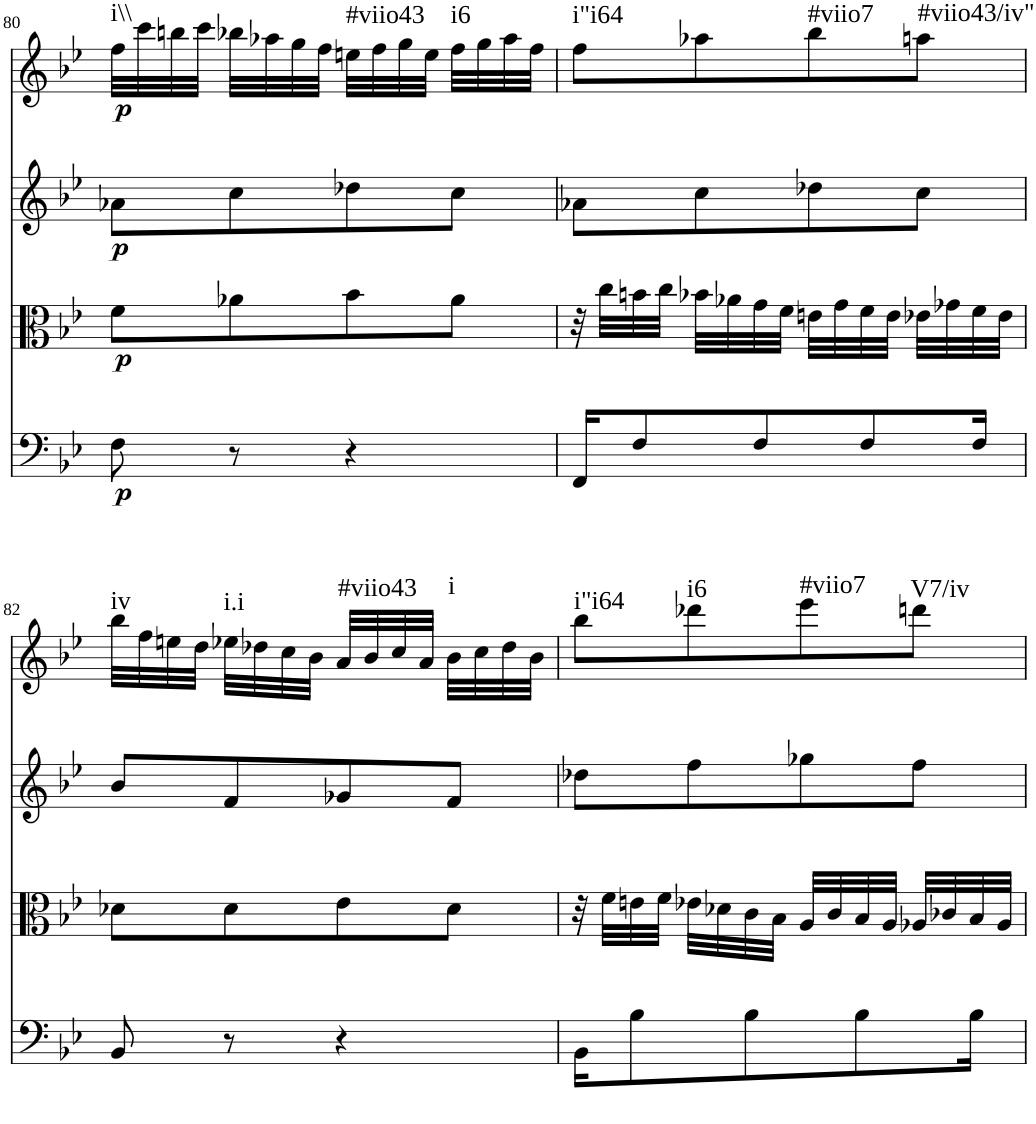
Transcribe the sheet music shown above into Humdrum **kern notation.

**kern	**dynam	**kern	**dynam	**kern	**dynam	**kern	**dynam	**harte
*part4	*part4	*part3	*part3	*part2	*part2	*part1	*part1	*part1
*staff4	*staff4	*staff3	*staff3	*staff2	*staff2	*staff1	*staff1	*
*I"Violoncello	*	*I"Viola	*	*I"Violin II	*	*I"Violin I	*	*
!!LO:PB:g=z
*clefF4	*	*clefC3	*	*clefG2	*	*clefG2	*	*
*k[b-e-]	*	*k[b-e-]	*	*k[b-e-]	*	*k[b-e-]	*	*
*M2/4	*	*M2/4	*	*M2/4	*	*M2/4	*	*
=80	=80	=80	=80	=80	=80	=80	=80	=80
!	!LO:DY:b	!	!LO:DY:b	!	!LO:DY:b	!	!LO:DY:b	!LO:H:kt=i\\
8F\	p	8f\L	p	8a-X\L	p	32ff\LLL	p	N
.	.	.	.	.	.	32ccc\	.	.
.	.	.	.	.	.	32bbn\	.	.
.	.	.	.	.	.	32ccc\JJJ	.	.
8r	.	8a-X\	.	8cc\	.	32bb-X\LLL	.	.
.	.	.	.	.	.	32aa-X\	.	.
.	.	.	.	.	.	32gg\	.	.
.	.	.	.	.	.	32ff\JJJ	.	.
!	!	!	!	!	!	!	!	!LO:H:kt=#viio43
4r	.	8b-\	.	8dd-X\	.	32een\LLL	.	N
.	.	.	.	.	.	32ff\	.	.
.	.	.	.	.	.	32gg\	.	.
.	.	.	.	.	.	32ee\JJJ	.	.
!	!	!	!	!	!	!	!	!LO:H:kt=i6
.	.	8a-\J	.	8cc\J	.	32ff\LLL	.	N
.	.	.	.	.	.	32gg\	.	.
.	.	.	.	.	.	32aa-\	.	.
.	.	.	.	.	.	32ff\JJJ	.	.
=81	=81	=81	=81	=81	=81	=81	=81	=81
!	!	!	!	!	!	!	!	!LO:H:kt=i"i64
16FF/KL	.	32r	.	8a-X\L	.	8ff\L	.	N
.	.	32cc\LLL	.	.	.	.	.	.
8F/	.	32bn\	.	.	.	.	.	.
.	.	32cc\JJJ	.	.	.	.	.	.
.	.	32b-X\LLL	.	8cc\	.	8aa-X\	.	.
.	.	32a-X\	.	.	.	.	.	.
8F/	.	32g\	.	.	.	.	.	.
.	.	32f\JJJ	.	.	.	.	.	.
!	!	!	!	!	!	!	!	!LO:H:kt=#viio7
.	.	32en\LLL	.	8dd-X\	.	8bb-\	.	N
.	.	32g\	.	.	.	.	.	.
8F/	.	32f\	.	.	.	.	.	.
.	.	32e\JJJ	.	.	.	.	.	.
!	!	!	!	!	!	!	!	!LO:H:kt=#viio43/iv"
.	.	32e-X\LLL	.	8cc\J	.	8aan\J	.	N
.	.	32g-X\	.	.	.	.	.	.
16F/Jk	.	32f\	.	.	.	.	.	.
.	.	32e-\JJJ	.	.	.	.	.	.
!!LO:LB:g=z
=82	=82	=82	=82	=82	=82	=82	=82	=82
!	!	!	!	!	!	!	!	!LO:H:kt=iv
8BB-/	.	8d-X\L	.	8b-/L	.	32bb-\LLL	.	N
.	.	.	.	.	.	32ff\	.	.
.	.	.	.	.	.	32een\	.	.
.	.	.	.	.	.	32dd\JJJ	.	.
!	!	!	!	!	!	!	!	!LO:H:kt=i.i
8r	.	8d-\	.	8f/	.	32ee-X\LLL	.	N
.	.	.	.	.	.	32dd-X\	.	.
.	.	.	.	.	.	32cc\	.	.
.	.	.	.	.	.	32b-\JJJ	.	.
!	!	!	!	!	!	!	!	!LO:H:kt=#viio43
4r	.	8e-\	.	8g-X/	.	32a/LLL	.	N
.	.	.	.	.	.	32b-/	.	.
.	.	.	.	.	.	32cc/	.	.
.	.	.	.	.	.	32a/JJJ	.	.
!	!	!	!	!	!	!	!	!LO:H:kt=i
.	.	8d-\J	.	8f/J	.	32b-\LLL	.	N
.	.	.	.	.	.	32cc\	.	.
.	.	.	.	.	.	32dd-\	.	.
.	.	.	.	.	.	32b-\JJJ	.	.
=83	=83	=83	=83	=83	=83	=83	=83	=83
!	!	!	!	!	!	!	!	!LO:H:kt=i"i64
16BB-\KL	.	32r	.	8dd-X\L	.	8bb-\L	.	N
.	.	32f\LLL	.	.	.	.	.	.
8B-\	.	32en\	.	.	.	.	.	.
.	.	32f\JJJ	.	.	.	.	.	.
!	!	!	!	!	!	!	!	!LO:H:kt=i6
.	.	32e-X\LLL	.	8ff\	.	8ddd-X\	.	N
.	.	32d-X\	.	.	.	.	.	.
8B-\	.	32c\	.	.	.	.	.	.
.	.	32B-\JJJ	.	.	.	.	.	.
!	!	!	!	!	!	!	!	!LO:H:kt=#viio7
.	.	32A/LLL	.	8gg-X\	.	8eee-\	.	N
.	.	32c/	.	.	.	.	.	.
8B-\	.	32B-/	.	.	.	.	.	.
.	.	32A/JJJ	.	.	.	.	.	.
!	!	!	!	!	!	!	!	!LO:H:kt=V7/iv
.	.	32A-X/LLL	.	8ff\J	.	8dddn\J	.	N
.	.	32c-X/	.	.	.	.	.	.
16B-\Jk	.	32B-/	.	.	.	.	.	.
.	.	32A-/JJJ	.	.	.	.	.	.
=	=	=	=	=	=	=	=	=
*-	*-	*-	*-	*-	*-	*-	*-	*-
